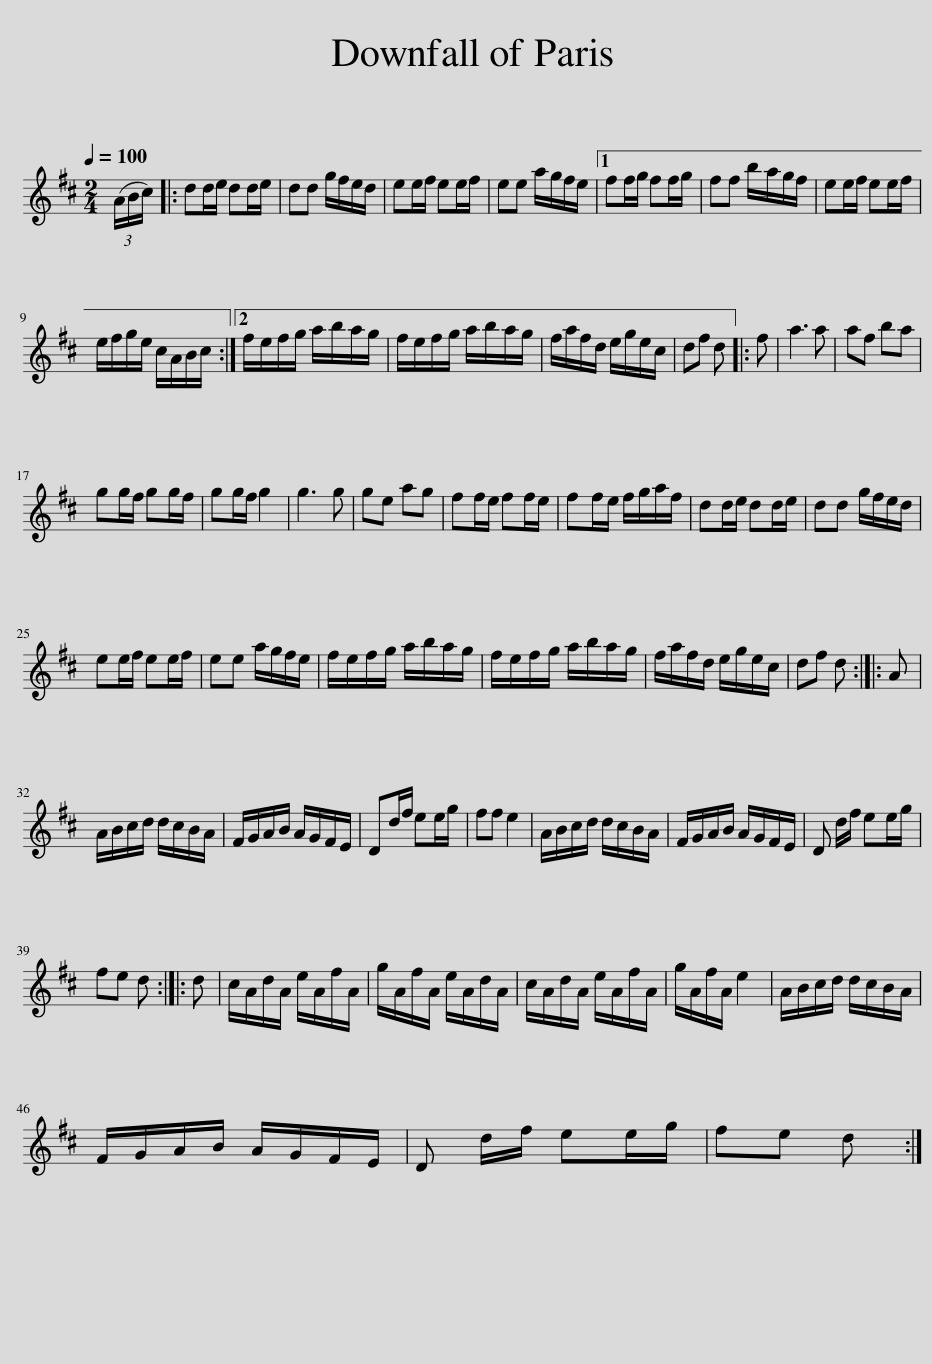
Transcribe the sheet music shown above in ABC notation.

X:1
L:1/8
Q:1/4=100
M:2/4
I:linebreak $
K:none
V:1 treble transpose="8 "
V:1
[K:D] (3(A/B/c/) |: dd/e/ dd/e/ | dd g/f/e/d/ | ee/f/ ee/f/ | ee a/g/f/e/ |1 %5
 ff/g/ ff/g/ | ff b/a/g/f/ | ee/f/ ee/f/ |$ e/f/g/e/ c/A/B/c/ :|2 f/e/f/g/ a/b/a/g/ | %10
 f/e/f/g/ a/b/a/g/ | f/a/f/d/ e/g/e/c/ | df d |: f | a3 a | %15
 af ba |$ gg/f/ gg/f/ | gg/f/ g2 | g3 g | ge ag | %20
 ff/e/ ff/e/ | ff/e/ f/g/a/f/ | dd/e/ dd/e/ | dd g/f/e/d/ |$ ee/f/ ee/f/ | %25
 ee a/g/f/e/ | f/e/f/g/ a/b/a/g/ | f/e/f/g/ a/b/a/g/ | f/a/f/d/ e/g/e/c/ | df d :: %30
 A |$ A/B/c/d/ d/c/B/A/ | F/G/A/B/ A/G/F/E/ | Dd/f/ ee/g/ | ff e2 | %35
 A/B/c/d/ d/c/B/A/ | F/G/A/B/ A/G/F/E/ | D d/f/ ee/g/ |$ fe d :: d | %40
 c/A/d/A/ e/A/f/A/ | g/A/f/A/ e/A/d/A/ | c/A/d/A/ e/A/f/A/ | g/A/f/A/ e2 | A/B/c/d/ d/c/B/A/ |$ %45
 F/G/A/B/ A/G/F/E/ | D d/f/ ee/g/ | fe d :| %48
